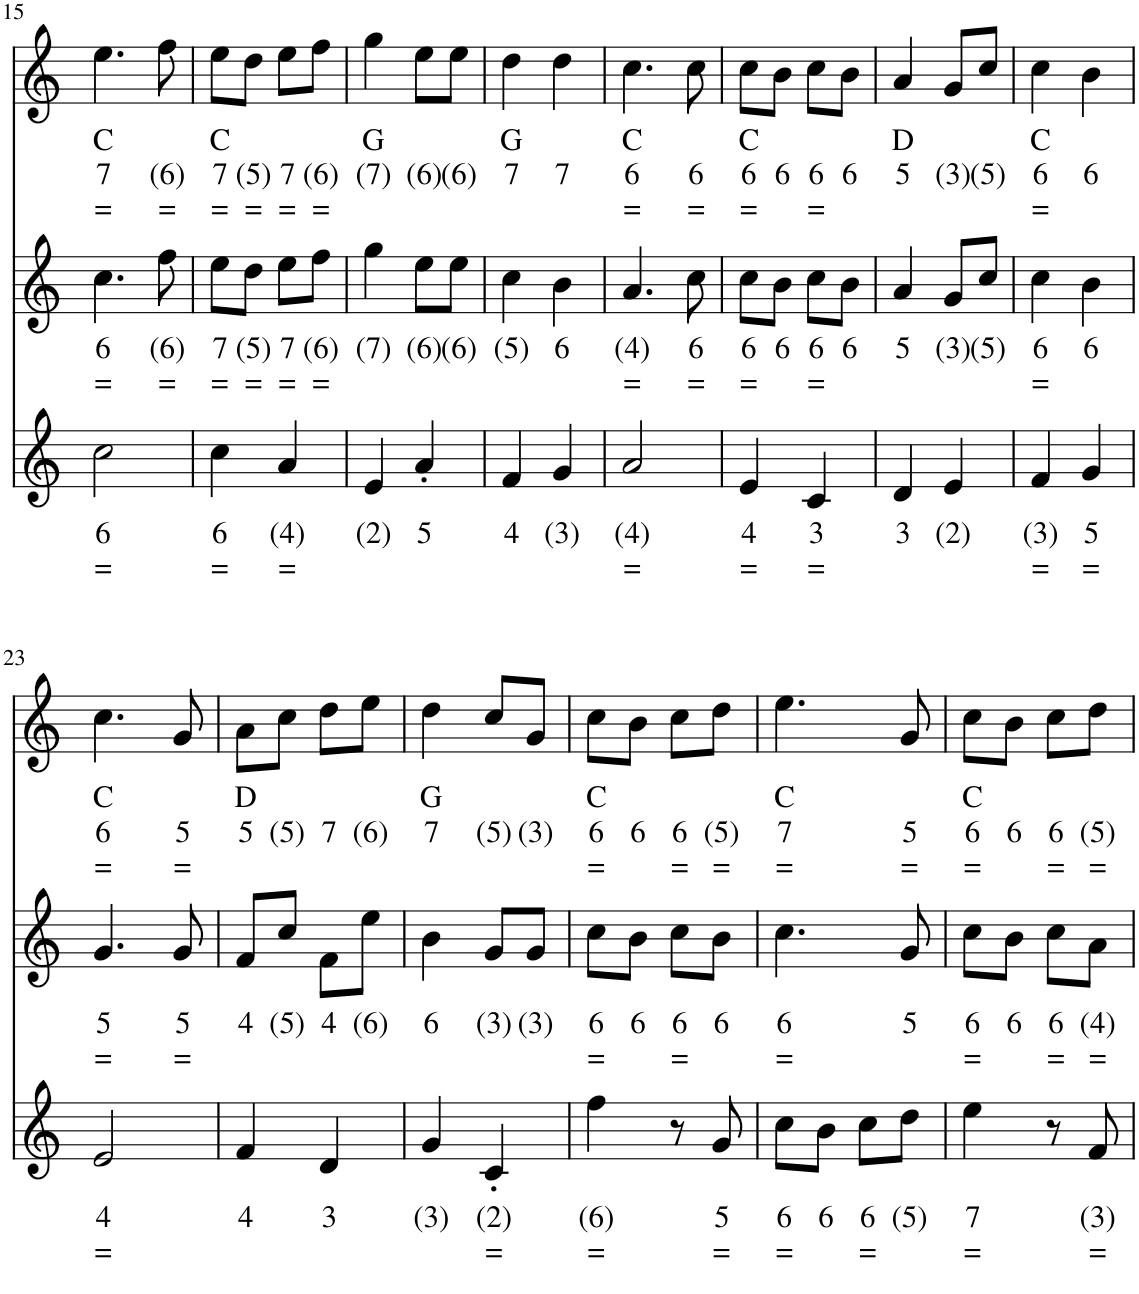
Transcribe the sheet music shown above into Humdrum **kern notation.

**kern	**text	**text	**kern	**kern	**text	**text	**kern	**text	**text	**text
*part4	*part4	*part4	*part3	*part2	*part2	*part2	*part1	*part1	*part1	*part1
*staff4	*staff4	*staff4	*staff3	*staff2	*staff2	*staff2	*staff1	*staff1	*staff1	*staff1
*I"Piano	*	*	*I"Piano	*I"Piano	*	*	*I"Blokfluit	*	*	*
!!LO:PB:g=z
*clefG2	*	*	*clefG2	*clefG2	*	*	*clefG2	*	*	*
*k[]	*	*	*k[]	*k[]	*	*	*k[]	*	*	*
*M2/4	*	*	*M2/4	*M2/4	*	*	*M2/4	*	*	*
=15	=15	=15	=15	=15	=15	=15	=15	=15	=15	=15
!	!LO:LY:b	!LO:LY:b	!	!	!LO:LY:b	!LO:LY:b	!	!LO:LY:b	!LO:LY:b	!LO:LY:b
2cc\	6	=	2c	4.cc\	6	=	4.ee\	C	7	=
!	!	!	!	!	!LO:LY:b	!LO:LY:b	!	!	!LO:LY:b	!LO:LY:b
.	.	.	.	8ff\	(6)	=	8ff\	.	(6)	=
=16	=16	=16	=16	=16	=16	=16	=16	=16	=16	=16
!	!LO:LY:b	!LO:LY:b	!	!	!LO:LY:b	!LO:LY:b	!	!LO:LY:b	!LO:LY:b	!LO:LY:b
4cc\	6	=	2c	8ee\L	7	=	8ee\L	C	7	=
!	!	!	!	!	!LO:LY:b	!LO:LY:b	!	!	!LO:LY:b	!LO:LY:b
.	.	.	.	8dd\J	(5)	=	8dd\J	.	(5)	=
!	!LO:LY:b	!LO:LY:b	!	!	!LO:LY:b	!LO:LY:b	!	!	!LO:LY:b	!LO:LY:b
4a/	(4)	=	.	8ee\L	7	=	8ee\L	.	7	=
!	!	!	!	!	!LO:LY:b	!LO:LY:b	!	!	!LO:LY:b	!LO:LY:b
.	.	.	.	8ff\J	(6)	=	8ff\J	.	(6)	=
=17	=17	=17	=17	=17	=17	=17	=17	=17	=17	=17
!	!LO:LY:b	!	!	!	!LO:LY:b	!	!	!LO:LY:b	!LO:LY:b	!
4e/	(2)	.	2g	4gg\	(7)	.	4gg\	G	(7)	.
!	!LO:LY:b	!	!	!	!LO:LY:b	!	!	!	!LO:LY:b	!
4a'/	5	.	.	8ee\L	(6)	.	8ee\L	.	(6)	.
!	!	!	!	!	!LO:LY:b	!	!	!	!LO:LY:b	!
.	.	.	.	8ee\J	(6)	.	8ee\J	.	(6)	.
=18	=18	=18	=18	=18	=18	=18	=18	=18	=18	=18
!	!LO:LY:b	!	!	!	!LO:LY:b	!	!	!LO:LY:b	!LO:LY:b	!
4f/	4	.	2g	4cc\	(5)	.	4dd\	G	7	.
!	!LO:LY:b	!	!	!	!LO:LY:b	!	!	!	!LO:LY:b	!
4g/	(3)	.	.	4b\	6	.	4dd\	.	7	.
=19	=19	=19	=19	=19	=19	=19	=19	=19	=19	=19
!	!LO:LY:b	!LO:LY:b	!	!	!LO:LY:b	!LO:LY:b	!	!LO:LY:b	!LO:LY:b	!LO:LY:b
2a/	(4)	=	2c	4.a/	(4)	=	4.cc\	C	6	=
!	!	!	!	!	!LO:LY:b	!LO:LY:b	!	!	!LO:LY:b	!LO:LY:b
.	.	.	.	8cc\	6	=	8cc\	.	6	=
=20	=20	=20	=20	=20	=20	=20	=20	=20	=20	=20
!	!LO:LY:b	!LO:LY:b	!	!	!LO:LY:b	!LO:LY:b	!	!LO:LY:b	!LO:LY:b	!LO:LY:b
4e/	4	=	2c	8cc\L	6	=	8cc\L	C	6	=
!	!	!	!	!	!LO:LY:b	!	!	!	!LO:LY:b	!
.	.	.	.	8b\J	6	.	8b\J	.	6	.
!	!LO:LY:b	!LO:LY:b	!	!	!LO:LY:b	!LO:LY:b	!	!	!LO:LY:b	!LO:LY:b
4c/	3	=	.	8cc\L	6	=	8cc\L	.	6	=
!	!	!	!	!	!LO:LY:b	!	!	!	!LO:LY:b	!
.	.	.	.	8b\J	6	.	8b\J	.	6	.
=21	=21	=21	=21	=21	=21	=21	=21	=21	=21	=21
!	!LO:LY:b	!	!	!	!LO:LY:b	!	!	!LO:LY:b	!LO:LY:b	!
4d/	3	.	2d	4a/	5	.	4a/	D	5	.
!	!LO:LY:b	!	!	!	!LO:LY:b	!	!	!	!LO:LY:b	!
4e/	(2)	.	.	8g/L	(3)	.	8g/L	.	(3)	.
!	!	!	!	!	!LO:LY:b	!	!	!	!LO:LY:b	!
.	.	.	.	8cc/J	(5)	.	8cc/J	.	(5)	.
=22	=22	=22	=22	=22	=22	=22	=22	=22	=22	=22
!	!LO:LY:b	!LO:LY:b	!	!	!LO:LY:b	!LO:LY:b	!	!LO:LY:b	!LO:LY:b	!LO:LY:b
4f/	(3)	=	2c	4cc\	6	=	4cc\	C	6	=
!	!LO:LY:b	!LO:LY:b	!	!	!LO:LY:b	!	!	!	!LO:LY:b	!
4g/	5	=	.	4b\	6	.	4b\	.	6	.
!!LO:LB:g=z
=23	=23	=23	=23	=23	=23	=23	=23	=23	=23	=23
!	!LO:LY:b	!LO:LY:b	!	!	!LO:LY:b	!LO:LY:b	!	!LO:LY:b	!LO:LY:b	!LO:LY:b
2e/	4	=	2c	4.g/	5	=	4.cc\	C	6	=
!	!	!	!	!	!LO:LY:b	!LO:LY:b	!	!	!LO:LY:b	!LO:LY:b
.	.	.	.	8g/	5	=	8g/	.	5	=
=24	=24	=24	=24	=24	=24	=24	=24	=24	=24	=24
!	!LO:LY:b	!	!	!	!LO:LY:b	!	!	!LO:LY:b	!LO:LY:b	!
4f/	4	.	2d	8f/L	4	.	8a\L	D	5	.
!	!	!	!	!	!LO:LY:b	!	!	!	!LO:LY:b	!
.	.	.	.	8cc/J	(5)	.	8cc\J	.	(5)	.
!	!LO:LY:b	!	!	!	!LO:LY:b	!	!	!	!LO:LY:b	!
4d/	3	.	.	8f\L	4	.	8dd\L	.	7	.
!	!	!	!	!	!LO:LY:b	!	!	!	!LO:LY:b	!
.	.	.	.	8ee\J	(6)	.	8ee\J	.	(6)	.
=25	=25	=25	=25	=25	=25	=25	=25	=25	=25	=25
!	!LO:LY:b	!	!	!	!LO:LY:b	!	!	!LO:LY:b	!LO:LY:b	!
4g/	(3)	.	2g	4b\	6	.	4dd\	G	7	.
!	!LO:LY:b	!LO:LY:b	!	!	!LO:LY:b	!	!	!	!LO:LY:b	!
4c'/	(2)	=	.	8g/L	(3)	.	8cc/L	.	(5)	.
!	!	!	!	!	!LO:LY:b	!	!	!	!LO:LY:b	!
.	.	.	.	8g/J	(3)	.	8g/J	.	(3)	.
=26	=26	=26	=26	=26	=26	=26	=26	=26	=26	=26
!	!LO:LY:b	!LO:LY:b	!	!	!LO:LY:b	!LO:LY:b	!	!LO:LY:b	!LO:LY:b	!LO:LY:b
4ff\	(6)	=	2c	8cc\L	6	=	8cc\L	C	6	=
!	!	!	!	!	!LO:LY:b	!	!	!	!LO:LY:b	!
.	.	.	.	8b\J	6	.	8b\J	.	6	.
!	!	!	!	!	!LO:LY:b	!LO:LY:b	!	!	!LO:LY:b	!LO:LY:b
8r	.	.	.	8cc\L	6	=	8cc\L	.	6	=
!	!LO:LY:b	!LO:LY:b	!	!	!LO:LY:b	!	!	!	!LO:LY:b	!LO:LY:b
8g/	5	=	.	8b\J	6	.	8dd\J	.	(5)	=
=27	=27	=27	=27	=27	=27	=27	=27	=27	=27	=27
!	!LO:LY:b	!LO:LY:b	!	!	!LO:LY:b	!LO:LY:b	!	!LO:LY:b	!LO:LY:b	!LO:LY:b
8cc\L	6	=	2c	4.cc\	6	=	4.ee\	C	7	=
!	!LO:LY:b	!	!	!	!	!	!	!	!	!
8b\J	6	.	.	.	.	.	.	.	.	.
!	!LO:LY:b	!LO:LY:b	!	!	!	!	!	!	!	!
8cc\L	6	=	.	.	.	.	.	.	.	.
!	!LO:LY:b	!	!	!	!LO:LY:b	!	!	!	!LO:LY:b	!LO:LY:b
8dd\J	(5)	.	.	8g/	5	.	8g/	.	5	=
=28	=28	=28	=28	=28	=28	=28	=28	=28	=28	=28
!	!LO:LY:b	!LO:LY:b	!	!	!LO:LY:b	!LO:LY:b	!	!LO:LY:b	!LO:LY:b	!LO:LY:b
4ee\	7	=	2c	8cc\L	6	=	8cc\L	C	6	=
!	!	!	!	!	!LO:LY:b	!	!	!	!LO:LY:b	!
.	.	.	.	8b\J	6	.	8b\J	.	6	.
!	!	!	!	!	!LO:LY:b	!LO:LY:b	!	!	!LO:LY:b	!LO:LY:b
8r	.	.	.	8cc\L	6	=	8cc\L	.	6	=
!	!LO:LY:b	!LO:LY:b	!	!	!LO:LY:b	!LO:LY:b	!	!	!LO:LY:b	!LO:LY:b
8f/	(3)	=	.	8a\J	(4)	=	8dd\J	.	(5)	=
=	=	=	=	=	=	=	=	=	=	=
*-	*-	*-	*-	*-	*-	*-	*-	*-	*-	*-
